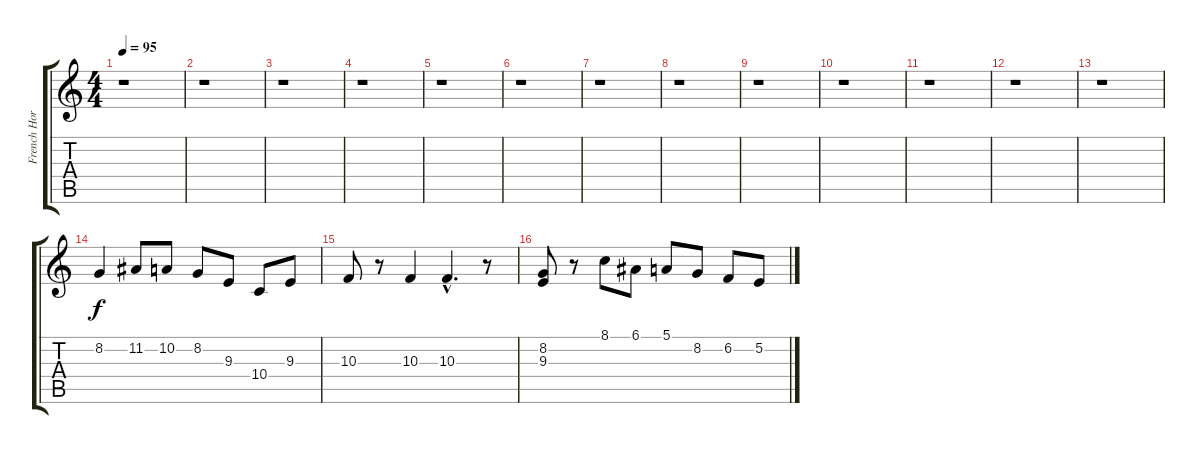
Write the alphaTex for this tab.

\track ("French Horn 1" "French Hor") {instrument frenchhorn}
\staff {score tabs}
\tuning (E4 B3 G3 D3 A2 E2) {hide}
\ts (4 4)
\tempo 95
\clef g2
\ks c
r.1{dy f instrument frenchhorn} |
r.1 |
r.1 |
r.1 |
r.1 |
r.1 |
r.1 |
r.1 |
r.1 |
r.1 |
r.1 |
r.1 |
r.1 |
8.2.4 11.2.8 10.2.8 8.2.8 9.3.8 10.4.8 9.3.8 |
10.3.8 r.8 10.3.4 10.3{hac}.4{d} r.8 |
(8.2 9.3).8 r.8 8.1.8 6.1.8 5.1.8 8.2.8 6.2.8 5.2.8
